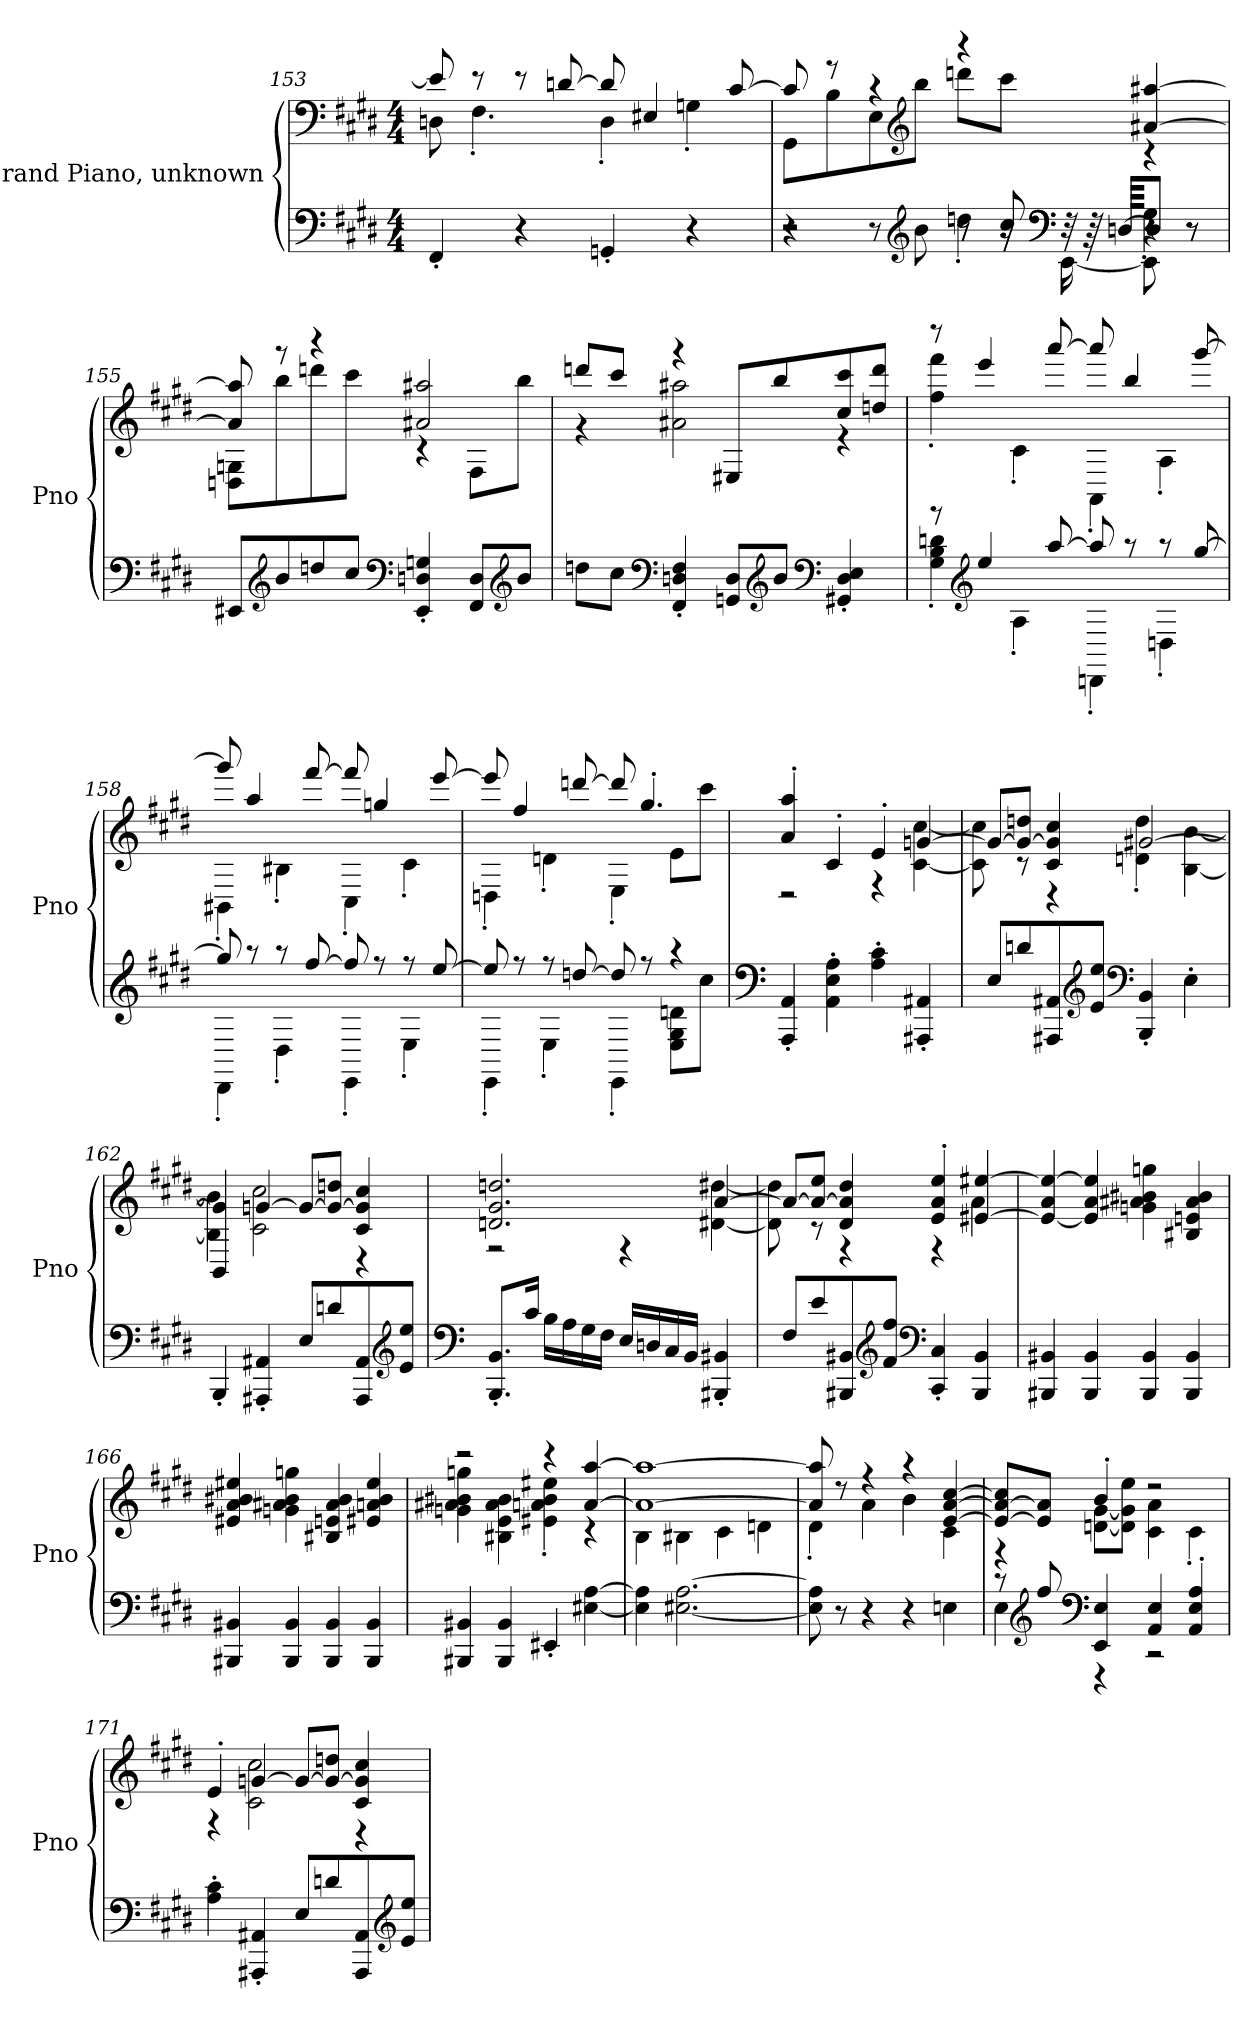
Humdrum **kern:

**kern	**kern
*part1	*part1
*staff2	*staff1
*I"Grand Piano, unknown	*
*I'Pno	*
*clefF4	*clefF4
*k[f#c#g#d#]	*k[f#c#g#d#]
*M4/4	*M4/4
=153	=153
*	*^
4FF#'/	8e/]	8Dn\
.	8r	4.F#'\
4r	8r	.
.	[8dn/	.
4GGn'/	8d/]	4D'\
.	4E#X/	.
4r	.	4Gn'\
.	[8c#/	.
=154	=154	=154
*^	*	*
*	*^	*	*
*	*	*^	*	*
2r	4r	2r	2r	8c#/]	8GG#\L
.	.	.	.	8r	8B\
.	8r	.	.	4r	8E\
*clefG2	*	*	*	*clefG2	*
.	8b\	.	.	.	8bb\J
8r	4ddn'\	8r	8r	4r	8dddn\L
8cc#/	.	16r	16r	.	8ccc#\J
*clefF4	*	*	*	*	*
.	.	32r	[16EE\	.	.
.	.	64r	.	.	.
.	.	[64Dn/KKKL	.	.	.
4r	4G#'\	8D/J]	8EE\]	[4a#X/ [4aa#X/	4r
.	.	8r	8r	.	.
*v	*v	*v	*v	*	*
!!LO:LB:g=z	!!
=155	=155	=155
8EE#X/L	8a#/] 8aa#/]	8Dn\ 8Gn\L
*clefG2	*	*
8b/	8r	8bb\
8ddn/	4r	8dddn\
8cc#/J	.	8ccc#\J
*clefF4	*	*
4EE#/' 4Dn/' 4Gn/'	2a#X/ 2aa#X/	4r
8FF#/ 8D/L	.	8F#\L
*clefG2	*	*
8b/J	.	8bb\J
=156	=156	=156
8ddn\L	8dddn/L	4r
8cc#\J	8ccc#/J	.
*clefF4	*	*
4FF#/' 4Dn/' 4F#/'	4r	2a#X\ 2aa#X\
8GGn/ 8D/L	8E#X/L	.
*clefG2	*	*
8b/J	8bb/	.
*clefF4	*	*
4GG#X/' 4D/' 4E/'	8cc#/ 8ccc#/	4r
.	8ddn/ 8ddd/J	.
!!LO:LB:g=z	!!
=157	=157	=157
*^	*	*
8r	4G#\' 4B\' 4dn\'	8r	4ff#\' 4fff#\'
*clefG2	*	*	*
4ee/	.	4eee/	.
.	4A'\	.	4c#'\
[8aa/	.	[8aaa/	.
8aa/]	4DDn'\	8aaa/]	4AA'\
8r	.	4bb/	.
8r	4Dn'\	.	4A'\
[8gg#/	.	[8ggg#/	.
=158	=158	=158	=158
8gg#/]	4DD#'\	8ggg#/]	4BB#X'\
8r	.	4aa/	.
8r	4D#'\	.	4B#X'\
[8ff#/	.	[8fff#/	.
8ff#/]	4EE'\	8fff#/]	4C#'\
8r	.	4ggn/	.
8r	4E'\	.	4c#'\
[8ee/	.	[8eee/	.
=159	=159	=159	=159
8ee/]	4EE'\	8eee/]	4Dn'\
8r	.	4ff#/	.
8r	4E'\	.	4dn'\
[8ddn/	.	[8dddn/	.
8dd/]	4EE'\	8ddd/]	4E'\
8r	.	4.gg#'/	.
4r	8E\ 8G#\ 8dn\L	.	8e\L
.	8cc#\J	.	8ccc#\J
*v	*v	*	*
!!LO:LB:g=z	!!
=160	=160	=160
*clefF4	*	*
4AAA/' 4AA/'	4a/' 4aa/'	2r
4AA\' 4E\' 4A\'	4c#'/	.
4A\' 4c#\'	4e'/	4r
4AAA#X/' 4AA#X/'	[4gn/	[4c#\ [4cc#\
=161	=161	=161
8E/L	8g/L_	8c#\] 8cc#\]
8dn/	8g/_ 8ddn/J	8r
8AAA#X/ 8AA#X/	4c#/ 4g/] 4cc#/	4r
*clefG2	*	*
8e/ 8ee/J	.	.
*clefF4	*	*
4BBB/' 4BB/'	[2g#X/	4dn\' 4dd\'
4E'\	.	[4B\ [4b\
=162	=162	=162
4BBB'/	4BB/ 4g#/]	4B\] 4b\]
4AAA#X/' 4AA#X/'	[4gn/	2c#\ 2cc#\
8E/L	8g/L_	.
8dn/	8g/_ 8ddn/J	.
8AAA#/ 8AA#/	4c#/ 4g/] 4cc#/	4r
*clefG2	*	*
8e/ 8ee/J	.	.
!!LO:LB:g=z	!!
=163	=163	=163
*clefF4	*	*
8.BBB/' 8.BB/'L	2.dn/ 2.g#/ 2.ddn/	2r
16c#/Jk	.	.
16B\LL	.	.
16A\	.	.
16G#\	.	.
16F#\JJ	.	.
16E/LL	.	4r
16Dn/	.	.
16C#/	.	.
16BB/JJ	.	.
4BBB#X/' 4BB#X/'	[4a/	[4d#X\ [4dd#X\
=164	=164	=164
8F#/L	8a/L_	8d#\] 8dd#\]
8e/	8a/_ 8ee/J	8r
8BBB#X/ 8BB#X/	4d#/ 4a/] 4dd#/	4r
*clefG2	*	*
8f#/ 8ff#/J	.	.
*clefF4	*	*
4CC#/' 4C#/'	4e/' 4a/' 4ee/'	4r
4BBB#/ 4BB#/	[4e#X/ [4ee#X/	4a\
*	*v	*v
=165	=165
4BBB#X/ 4BB#X/	4e#/_ 4a/ 4ee#/_
4BBB#/ 4BB#/	4e#/] 4a/ 4ee#/]
4BBB#/ 4BB#/	4gn\ 4a#X\ 4b#X\ 4ggn\
4BBB#/ 4BB#/	4B#X/ 4en/ 4a#/ 4b#/
!!LO:PB:g=z
=166	=166
4BBB#X/ 4BB#X/	4e#X/ 4a/ 4b#X/ 4ee#X/
4BBB#/ 4BB#/	4gn\ 4a#X\ 4b#\ 4ggn\
4BBB#/ 4BB#/	4B#X/ 4en/ 4a#/ 4b#/
4BBB#/ 4BB#/	4e#X/ 4an/ 4b#/ 4ee#/
=167	=167
*	*^
4BBB#X/ 4BB#X/	2r	4gn\ 4a#X\ 4b#X\ 4ggn\
4BBB#/ 4BB#/	.	4B#X\ 4e\ 4a#\ 4b#\
4EE#X'/	4r	4e#X\' 4an\' 4b#\' 4ee#X\'
[4E#X\ [4A\	[4a/ [4aa/	4r
=168	=168	=168
4E#\] 4A\]	1a_ 1aa_	4B\
[2.E#X\ [2.A\	.	4B#X\
.	.	4c#\
.	.	4dn\
=169	=169	=169
8E#\] 8A\]	8a/] 8aa/]	4d#'\
8r	8r	.
4r	4r	4a\
4r	4r	4b\
4En\	[4e/ [4a/ [4cc#/	4c#\
!!LO:LB:g=z	!!
=170	=170	=170
*^	*	*
8r	4E\	8e/_ 8a/_ 8cc#/]L	4r
*clefG2	*	*	*
8ff#/	.	8e/] 8a/]J	.
*clefF4	*	*	*
4EE/ 4E/	4r	4b'/	[8dn\ [8g#\L
.	.	.	8d\] 8g#\] 8ee\J
4AA/ 4E/	2r	2r	4c#\ 4a\
4AA/' 4E/' 4A/'	.	.	4c#'\
*v	*v	*	*
=171	=171	=171
4A\' 4c#\'	4e'/	4r
4AAA#X/' 4AA#X/'	[4gn/	2c#\ 2cc#\
8E/L	8g/L_	.
8dn/	8g/_ 8ddn/J	.
8AAA#/ 8AA#/	4c#/ 4g/] 4cc#/	4r
*clefG2	*	*
8e/ 8ee/J	.	.
*	*v	*v
=	=
*-	*-
